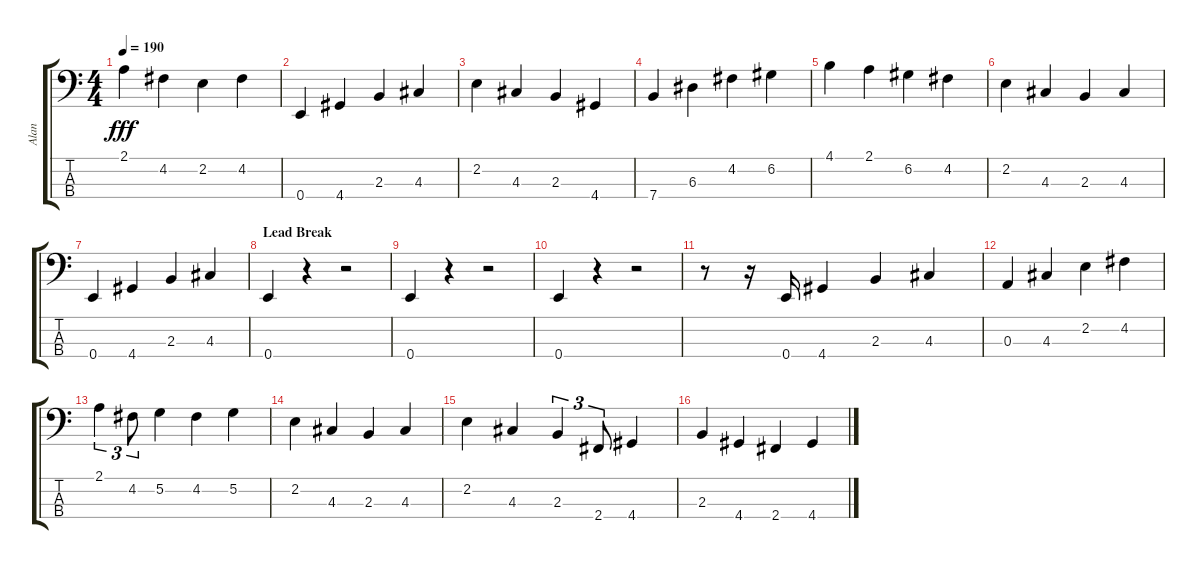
\track ("Alan" "Alan") {instrument electricbassfinger}
\staff {score tabs}
\tuning (G2 D2 A1 E1) {hide}
\ts (4 4)
\tempo 190
\clef f4
\ks c
2.1.4{dy fff} 4.2.4 2.2.4 4.2.4 |
0.4.4 4.4.4 2.3.4 4.3.4 |
2.2.4 4.3.4 2.3.4 4.4.4 |
7.4.4 6.3.4 4.2.4 6.2.4 |
4.1.4 2.1.4 6.2.4 4.2.4 |
2.2.4 4.3.4 2.3.4 4.3.4 |
0.4.4 4.4.4 2.3.4 4.3.4 |
\section ("" "Lead Break")
0.4.4 r.4 r.2 |
0.4.4 r.4 r.2 |
0.4.4 r.4 r.2 |
r.8 r.16 0.4.16 4.4.4 2.3.4 4.3.4 |
0.3.4 4.3.4 2.2.4 4.2.4 |
2.1.4{tu (3 2)} 4.2.8{tu (3 2)} 5.2.4 4.2.4 5.2.4 |
2.2.4 4.3.4 2.3.4 4.3.4 |
2.2.4 4.3.4 2.3.4{tu (3 2)} 2.4.8{tu (3 2)} 4.4.4 |
2.3.4 4.4.4 2.4.4 4.4.4
